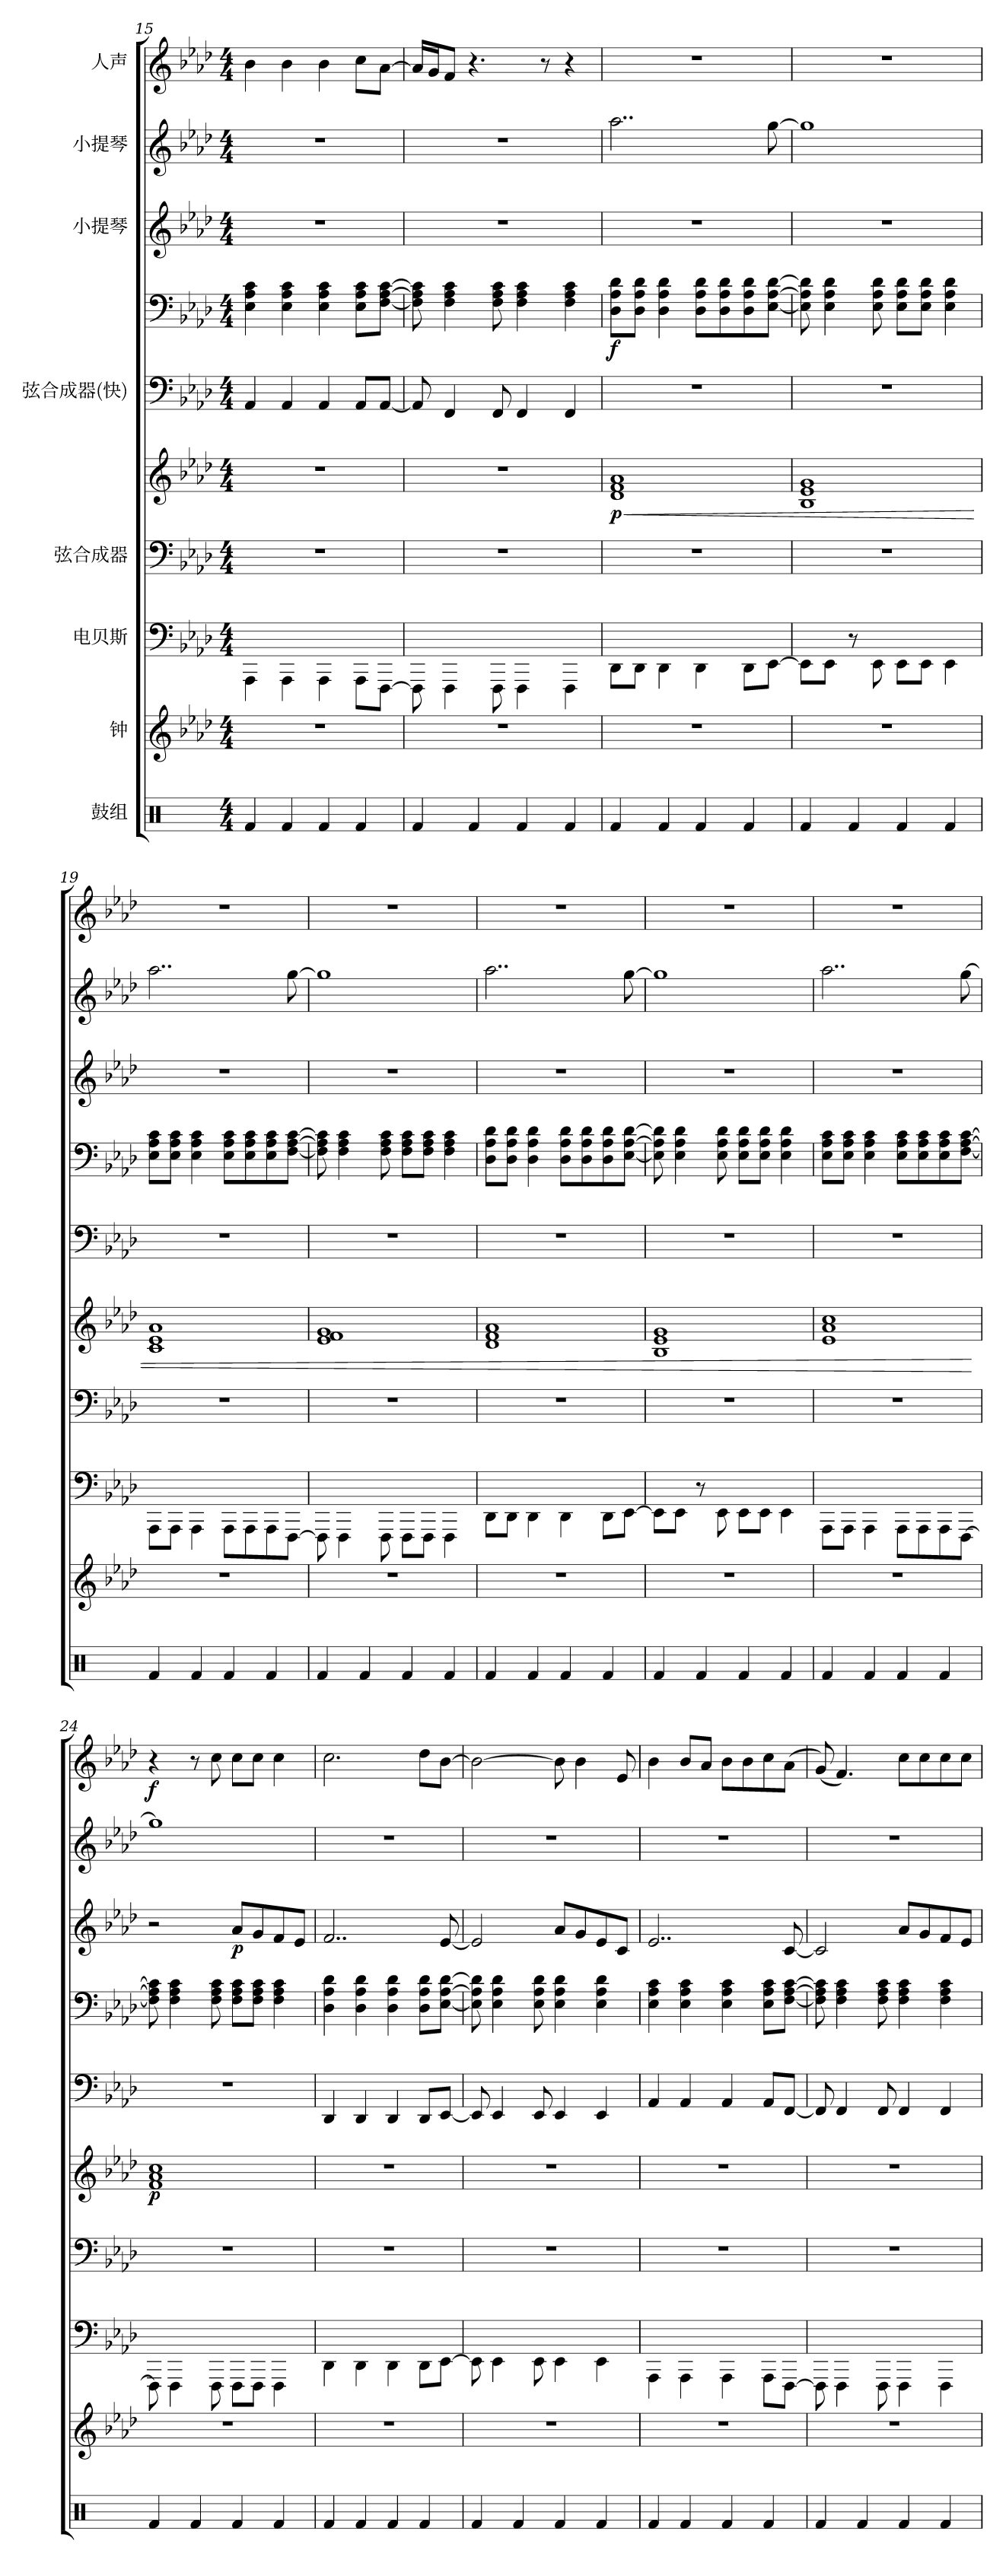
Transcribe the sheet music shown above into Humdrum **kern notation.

**kern	**kern	**kern	**kern	**kern	**dynam	**kern	**kern	**dynam	**kern	**dynam	**kern	**kern	**dynam
*part8	*part7	*part6	*part5	*part5	*part5	*part4	*part4	*part4	*part3	*part3	*part2	*part1	*part1
*staff10	*staff9	*staff8	*staff7	*staff6	*staff6/7	*staff5	*staff4	*staff4/5	*staff3	*staff3	*staff2	*staff1	*staff1
*I"鼓组	*I"钟	*I"电贝斯	*I"弦合成器	*	*	*I"弦合成器(快)	*	*	*I"小提琴	*	*I"小提琴	*I"人声	*
!!LO:PB:g=z
*clefX	*clefG2	*	*clefF4	*clefG2	*	*clefF4	*clefF4	*	*clefG2	*	*clefG2	*clefG2	*
*	*ITrd-14c-24	*ITrd7c12	*	*	*	*	*	*	*	*	*	*	*
*k[]	*k[b-e-a-d-]	*k[b-e-a-d-]	*k[b-e-a-d-]	*k[b-e-a-d-]	*	*k[b-e-a-d-]	*k[b-e-a-d-]	*	*k[b-e-a-d-]	*	*k[b-e-a-d-]	*k[b-e-a-d-]	*
*M4/4	*M4/4	*M4/4	*M4/4	*M4/4	*	*M4/4	*M4/4	*	*M4/4	*	*M4/4	*M4/4	*
=15	=15	=15	=15	=15	=15	=15	=15	=15	=15	=15	=15	=15	=15
4Rf/	1r	4AAAA-\	1r	1r	.	4AA-/	4E-\ 4A-\ 4c\	.	1r	.	1r	4b-\	.
4Rf/	.	4AAAA-\	.	.	.	4AA-/	4E-\ 4A-\ 4c\	.	.	.	.	4b-\	.
4Rf/	.	4AAAA-\	.	.	.	4AA-/	4E-\ 4A-\ 4c\	.	.	.	.	4b-\	.
4Rf/	.	8AAAA-\L	.	.	.	8AA-/L	8E-\ 8A-\ 8c\L	.	.	.	.	8cc\L	.
.	.	[8FFFF\J	.	.	.	[8AA-/J	[8F\ [8A-\ [8c\J	.	.	.	.	[8a-\J	.
=16	=16	=16	=16	=16	=16	=16	=16	=16	=16	=16	=16	=16	=16
4Rf/	1r	8FFFF\]	1r	1r	.	8AA-/]	8F\] 8A-\] 8c\]	.	1r	.	1r	16a-/LL]	.
.	.	.	.	.	.	.	.	.	.	.	.	16g/J	.
.	.	4FFFF\	.	.	.	4FF/	4F\ 4A-\ 4c\	.	.	.	.	8f/J	.
4Rf/	.	.	.	.	.	.	.	.	.	.	.	4.r	.
.	.	8FFFF\	.	.	.	8FF/	8F\ 8A-\ 8c\	.	.	.	.	.	.
4Rf/	.	4FFFF\	.	.	.	4FF/	4F\ 4A-\ 4c\	.	.	.	.	.	.
.	.	.	.	.	.	.	.	.	.	.	.	8r	.
4Rf/	.	4FFFF\	.	.	.	4FF/	4F\ 4A-\ 4c\	.	.	.	.	4r	.
=17	=17	=17	=17	=17	=17	=17	=17	=17	=17	=17	=17	=17	=17
!	!	!	!	!	!LO:HP:b	!	!	!	!	!	!	!	!
!	!	!	!	!	!LO:DY:n=1:b	!	!	!LO:DY:b	!	!	!	!	!
4Rf/	1r	8DDD-\L	1r	1d- 1f 1a-	< p	1r	8D-\ 8A-\ 8d-\L	f	1r	.	2..aa-\	1r	.
.	.	8DDD-\J	.	.	.	.	8D-\ 8A-\ 8d-\J	.	.	.	.	.	.
4Rf/	.	4DDD-\	.	.	.	.	4D-\ 4A-\ 4d-\	.	.	.	.	.	.
4Rf/	.	4DDD-\	.	.	.	.	8D-\ 8A-\ 8d-\L	.	.	.	.	.	.
.	.	.	.	.	.	.	8D-\ 8A-\ 8d-\	.	.	.	.	.	.
4Rf/	.	8DDD-\L	.	.	.	.	8D-\ 8A-\ 8d-\	.	.	.	.	.	.
.	.	[8EEE-\J	.	.	.	.	[8E-\ [8A-\ [8d-\J	.	.	.	[8gg\	.	.
=18	=18	=18	=18	=18	=18	=18	=18	=18	=18	=18	=18	=18	=18
4Rf/	1r	8EEE-\L]	1r	1B- 1e- 1g	.	1r	8E-\] 8A-\] 8d-\]	.	1r	.	1gg]	1r	.
.	.	8EEE-\J	.	.	.	.	4E-\ 4A-\ 4d-\	.	.	.	.	.	.
4Rf/	.	8r	.	.	.	.	.	.	.	.	.	.	.
.	.	8EEE-\	.	.	.	.	8E-\ 8A-\ 8d-\	.	.	.	.	.	.
4Rf/	.	8EEE-\L	.	.	.	.	8E-\ 8A-\ 8d-\L	.	.	.	.	.	.
.	.	8EEE-\J	.	.	.	.	8E-\ 8A-\ 8d-\J	.	.	.	.	.	.
4Rf/	.	4EEE-\	.	.	.	.	4E-\ 4A-\ 4d-\	.	.	.	.	.	.
!!LO:PB:g=z
=19	=19	=19	=19	=19	=19	=19	=19	=19	=19	=19	=19	=19	=19
4Rf/	1r	8AAAA-\L	1r	1c 1e- 1a-	.	1r	8E-\ 8A-\ 8c\L	.	1r	.	2..aa-\	1r	.
.	.	8AAAA-\J	.	.	.	.	8E-\ 8A-\ 8c\J	.	.	.	.	.	.
4Rf/	.	4AAAA-\	.	.	.	.	4E-\ 4A-\ 4c\	.	.	.	.	.	.
4Rf/	.	8AAAA-\L	.	.	.	.	8E-\ 8A-\ 8c\L	.	.	.	.	.	.
.	.	8AAAA-\	.	.	.	.	8E-\ 8A-\ 8c\	.	.	.	.	.	.
4Rf/	.	8AAAA-\	.	.	.	.	8E-\ 8A-\ 8c\	.	.	.	.	.	.
.	.	[8FFFF\J	.	.	.	.	[8F\ [8A-\ [8c\J	.	.	.	[8gg\	.	.
=20	=20	=20	=20	=20	=20	=20	=20	=20	=20	=20	=20	=20	=20
4Rf/	1r	8FFFF\]	1r	1e- 1f 1g	.	1r	8F\] 8A-\] 8c\]	.	1r	.	1gg]	1r	.
.	.	4FFFF\	.	.	.	.	4F\ 4A-\ 4c\	.	.	.	.	.	.
4Rf/	.	.	.	.	.	.	.	.	.	.	.	.	.
.	.	8FFFF\	.	.	.	.	8F\ 8A-\ 8c\	.	.	.	.	.	.
4Rf/	.	8FFFF\L	.	.	.	.	8F\ 8A-\ 8c\L	.	.	.	.	.	.
.	.	8FFFF\J	.	.	.	.	8F\ 8A-\ 8c\J	.	.	.	.	.	.
4Rf/	.	4FFFF\	.	.	.	.	4F\ 4A-\ 4c\	.	.	.	.	.	.
=21	=21	=21	=21	=21	=21	=21	=21	=21	=21	=21	=21	=21	=21
4Rf/	1r	8DDD-\L	1r	1d- 1f 1a-	.	1r	8D-\ 8A-\ 8d-\L	.	1r	.	2..aa-\	1r	.
.	.	8DDD-\J	.	.	.	.	8D-\ 8A-\ 8d-\J	.	.	.	.	.	.
4Rf/	.	4DDD-\	.	.	.	.	4D-\ 4A-\ 4d-\	.	.	.	.	.	.
4Rf/	.	4DDD-\	.	.	.	.	8D-\ 8A-\ 8d-\L	.	.	.	.	.	.
.	.	.	.	.	.	.	8D-\ 8A-\ 8d-\	.	.	.	.	.	.
4Rf/	.	8DDD-\L	.	.	.	.	8D-\ 8A-\ 8d-\	.	.	.	.	.	.
.	.	[8EEE-\J	.	.	.	.	[8E-\ [8A-\ [8d-\J	.	.	.	[8gg\	.	.
=22	=22	=22	=22	=22	=22	=22	=22	=22	=22	=22	=22	=22	=22
4Rf/	1r	8EEE-\L]	1r	1B- 1e- 1g	.	1r	8E-\] 8A-\] 8d-\]	.	1r	.	1gg]	1r	.
.	.	8EEE-\J	.	.	.	.	4E-\ 4A-\ 4d-\	.	.	.	.	.	.
4Rf/	.	8r	.	.	.	.	.	.	.	.	.	.	.
.	.	8EEE-\	.	.	.	.	8E-\ 8A-\ 8d-\	.	.	.	.	.	.
4Rf/	.	8EEE-\L	.	.	.	.	8E-\ 8A-\ 8d-\L	.	.	.	.	.	.
.	.	8EEE-\J	.	.	.	.	8E-\ 8A-\ 8d-\J	.	.	.	.	.	.
4Rf/	.	4EEE-\	.	.	.	.	4E-\ 4A-\ 4d-\	.	.	.	.	.	.
!!LO:PB:g=z
=23	=23	=23	=23	=23	=23	=23	=23	=23	=23	=23	=23	=23	=23
4Rf/	1r	8AAAA-\L	1r	1e- 1a- 1cc	.	1r	8E-\ 8A-\ 8c\L	.	1r	.	2..aa-\	1r	.
.	.	8AAAA-\J	.	.	.	.	8E-\ 8A-\ 8c\J	.	.	.	.	.	.
4Rf/	.	4AAAA-\	.	.	.	.	4E-\ 4A-\ 4c\	.	.	.	.	.	.
4Rf/	.	8AAAA-\L	.	.	.	.	8E-\ 8A-\ 8c\L	.	.	.	.	.	.
.	.	8AAAA-\	.	.	.	.	8E-\ 8A-\ 8c\	.	.	.	.	.	.
4Rf/	.	8AAAA-\	.	.	.	.	8E-\ 8A-\ 8c\	.	.	.	.	.	.
.	.	[8FFFF\J	.	.	.	.	[8F\ [8A-\ [8c\J	.	.	.	[8gg\	.	.
.	.	.	.	.	[	.	.	.	.	.	.	.	.
=24	=24	=24	=24	=24	=24	=24	=24	=24	=24	=24	=24	=24	=24
!	!	!	!	!	!LO:DY:b	!	!	!	!	!	!	!	!LO:DY:b
4Rf/	1r	8FFFF\]	1r	1f 1a- 1cc	p	1r	8F\] 8A-\] 8c\]	.	2r	.	1gg]	4r	f
.	.	4FFFF\	.	.	.	.	4F\ 4A-\ 4c\	.	.	.	.	.	.
4Rf/	.	.	.	.	.	.	.	.	.	.	.	8r	.
.	.	8FFFF\	.	.	.	.	8F\ 8A-\ 8c\	.	.	.	.	8cc\	.
!	!	!	!	!	!	!	!	!	!	!LO:DY:b	!	!	!
4Rf/	.	8FFFF\L	.	.	.	.	8F\ 8A-\ 8c\L	.	8a-/L	p	.	8cc\L	.
.	.	8FFFF\J	.	.	.	.	8F\ 8A-\ 8c\J	.	8g/	.	.	8cc\J	.
4Rf/	.	4FFFF\	.	.	.	.	4F\ 4A-\ 4c\	.	8f/	.	.	4cc\	.
.	.	.	.	.	.	.	.	.	8e-/J	.	.	.	.
=25	=25	=25	=25	=25	=25	=25	=25	=25	=25	=25	=25	=25	=25
4Rf/	1r	4DDD-\	1r	1r	.	4DD-/	4D-\ 4A-\ 4d-\	.	2..f/	.	1r	2.cc\	.
4Rf/	.	4DDD-\	.	.	.	4DD-/	4D-\ 4A-\ 4d-\	.	.	.	.	.	.
4Rf/	.	4DDD-\	.	.	.	4DD-/	4D-\ 4A-\ 4d-\	.	.	.	.	.	.
4Rf/	.	8DDD-\L	.	.	.	8DD-/L	8D-\ 8A-\ 8d-\L	.	.	.	.	8dd-\L	.
.	.	[8EEE-\J	.	.	.	[8EE-/J	[8E-\ [8A-\ [8d-\J	.	[8e-/	.	.	[8b-\J	.
=26	=26	=26	=26	=26	=26	=26	=26	=26	=26	=26	=26	=26	=26
4Rf/	1r	8EEE-\]	1r	1r	.	8EE-/]	8E-\] 8A-\] 8d-\]	.	2e-/]	.	1r	2b-\_	.
.	.	4EEE-\	.	.	.	4EE-/	4E-\ 4A-\ 4d-\	.	.	.	.	.	.
4Rf/	.	.	.	.	.	.	.	.	.	.	.	.	.
.	.	8EEE-\	.	.	.	8EE-/	8E-\ 8A-\ 8d-\	.	.	.	.	.	.
4Rf/	.	4EEE-\	.	.	.	4EE-/	4E-\ 4A-\ 4d-\	.	8a-/L	.	.	8b-\]	.
.	.	.	.	.	.	.	.	.	8g/	.	.	4b-\	.
4Rf/	.	4EEE-\	.	.	.	4EE-/	4E-\ 4A-\ 4d-\	.	8e-/	.	.	.	.
.	.	.	.	.	.	.	.	.	8c/J	.	.	8e-/	.
!!LO:PB:g=z
=27	=27	=27	=27	=27	=27	=27	=27	=27	=27	=27	=27	=27	=27
4Rf/	1r	4AAAA-\	1r	1r	.	4AA-/	4E-\ 4A-\ 4c\	.	2..e-/	.	1r	4b-\	.
4Rf/	.	4AAAA-\	.	.	.	4AA-/	4E-\ 4A-\ 4c\	.	.	.	.	8b-/L	.
.	.	.	.	.	.	.	.	.	.	.	.	8a-/J	.
4Rf/	.	4AAAA-\	.	.	.	4AA-/	4E-\ 4A-\ 4c\	.	.	.	.	8b-\L	.
.	.	.	.	.	.	.	.	.	.	.	.	8b-\	.
4Rf/	.	8AAAA-\L	.	.	.	8AA-/L	8E-\ 8A-\ 8c\L	.	.	.	.	8cc\	.
.	.	[8FFFF\J	.	.	.	[8FF/J	[8F\ [8A-\ [8c\J	.	[8c/	.	.	(>8a-\J	.
=28	=28	=28	=28	=28	=28	=28	=28	=28	=28	=28	=28	=28	=28
4Rf/	1r	8FFFF\]	1r	1r	.	8FF/]	8F\] 8A-\] 8c\]	.	2c/]	.	1r	(<8g/)	.
.	.	4FFFF\	.	.	.	4FF/	4F\ 4A-\ 4c\	.	.	.	.	4.f/)	.
4Rf/	.	.	.	.	.	.	.	.	.	.	.	.	.
.	.	8FFFF\	.	.	.	8FF/	8F\ 8A-\ 8c\	.	.	.	.	.	.
4Rf/	.	4FFFF\	.	.	.	4FF/	4F\ 4A-\ 4c\	.	8a-/L	.	.	8cc\L	.
.	.	.	.	.	.	.	.	.	8g/	.	.	8cc\	.
4Rf/	.	4FFFF\	.	.	.	4FF/	4F\ 4A-\ 4c\	.	8f/	.	.	8cc\	.
.	.	.	.	.	.	.	.	.	8e-/J	.	.	8cc\J	.
=	=	=	=	=	=	=	=	=	=	=	=	=	=
*-	*-	*-	*-	*-	*-	*-	*-	*-	*-	*-	*-	*-	*-
